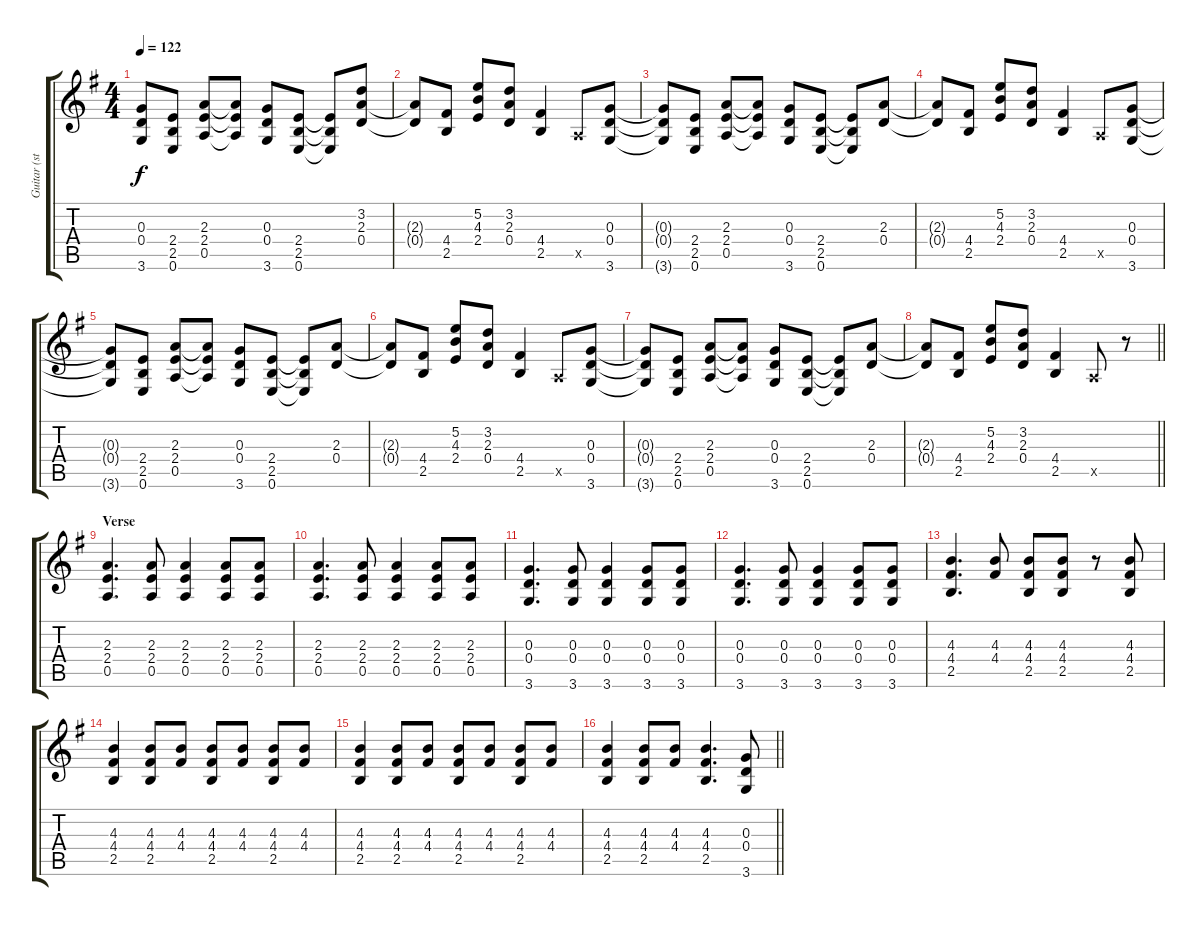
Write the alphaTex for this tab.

\track ("Guitar (std tuning)" "Guitar (st") {instrument acousticguitarsteel}
\staff {score tabs}
\tuning (E4 B3 G3 D3 A2 E2) {hide}
\ts (4 4)
\tempo 122
\clef g2
\ks g
(0.3{t} 0.4{t} 3.6{t}).8{dy f} (2.4 2.5 0.6).8 (2.3 2.4 0.5).8 (2.3{t} 2.4{t} 0.5{t}).8 (0.3 0.4 3.6).8 (2.4 2.5 0.6).8 (2.4{t} 2.5{t} 0.6{t}).8 (3.2 2.3 0.4).8 |
(2.3{t} 0.4{t}).8 (4.4 2.5).8 (5.2 4.3 2.4).8 (3.2 2.3 0.4).8 (4.4 2.5).4 0.5{x}.8 (0.3 0.4 3.6).8 |
(0.3{t} 0.4{t} 3.6{t}).8 (2.4 2.5 0.6).8 (2.3 2.4 0.5).8 (2.3{t} 2.4{t} 0.5{t}).8 (0.3 0.4 3.6).8 (2.4 2.5 0.6).8 (2.4{t} 2.5{t} 0.6{t}).8 (2.3 0.4).8 |
(2.3{t} 0.4{t}).8 (4.4 2.5).8 (5.2 4.3 2.4).8 (3.2 2.3 0.4).8 (4.4 2.5).4 0.5{x}.8 (0.3 0.4 3.6).8 |
(0.3{t} 0.4{t} 3.6{t}).8 (2.4 2.5 0.6).8 (2.3 2.4 0.5).8 (2.3{t} 2.4{t} 0.5{t}).8 (0.3 0.4 3.6).8 (2.4 2.5 0.6).8 (2.4{t} 2.5{t} 0.6{t}).8 (2.3 0.4).8 |
(2.3{t} 0.4{t}).8 (4.4 2.5).8 (5.2 4.3 2.4).8 (3.2 2.3 0.4).8 (4.4 2.5).4 0.5{x}.8 (0.3 0.4 3.6).8 |
(0.3{t} 0.4{t} 3.6{t}).8 (2.4 2.5 0.6).8 (2.3 2.4 0.5).8 (2.3{t} 2.4{t} 0.5{t}).8 (0.3 0.4 3.6).8 (2.4 2.5 0.6).8 (2.4{t} 2.5{t} 0.6{t}).8 (2.3 0.4).8 |
\barLineRight lightlight
(2.3{t} 0.4{t}).8 (4.4 2.5).8 (5.2 4.3 2.4).8 (3.2 2.3 0.4).8 (4.4 2.5).4 0.5{x}.8 r.8 |
\section ("" "Verse")
(2.3 2.4 0.5).4{d} (2.3 2.4 0.5).8 (2.3 2.4 0.5).4 (2.3 2.4 0.5).8 (2.3 2.4 0.5).8 |
(2.3 2.4 0.5).4{d} (2.3 2.4 0.5).8 (2.3 2.4 0.5).4 (2.3 2.4 0.5).8 (2.3 2.4 0.5).8 |
(0.3 0.4 3.6).4{d} (0.3 0.4 3.6).8 (0.3 0.4 3.6).4 (0.3 0.4 3.6).8 (0.3 0.4 3.6).8 |
(0.3 0.4 3.6).4{d} (0.3 0.4 3.6).8 (0.3 0.4 3.6).4 (0.3 0.4 3.6).8 (0.3 0.4 3.6).8 |
(4.3 4.4 2.5).4{d} (4.3 4.4).8 (4.3 4.4 2.5).8 (4.3 4.4 2.5).8 r.8 (4.3 4.4 2.5).8 |
(4.3 4.4 2.5).4 (4.3 4.4 2.5).8 (4.3 4.4).8 (4.3 4.4 2.5).8 (4.3 4.4).8 (4.3 4.4 2.5).8 (4.3 4.4).8 |
(4.3 4.4 2.5).4 (4.3 4.4 2.5).8 (4.3 4.4).8 (4.3 4.4 2.5).8 (4.3 4.4).8 (4.3 4.4 2.5).8 (4.3 4.4).8 |
\barLineRight lightlight
(4.3 4.4 2.5).4 (4.3 4.4 2.5).8 (4.3 4.4).8 (4.3 4.4 2.5).4{d} (0.3 0.4 3.6).8
